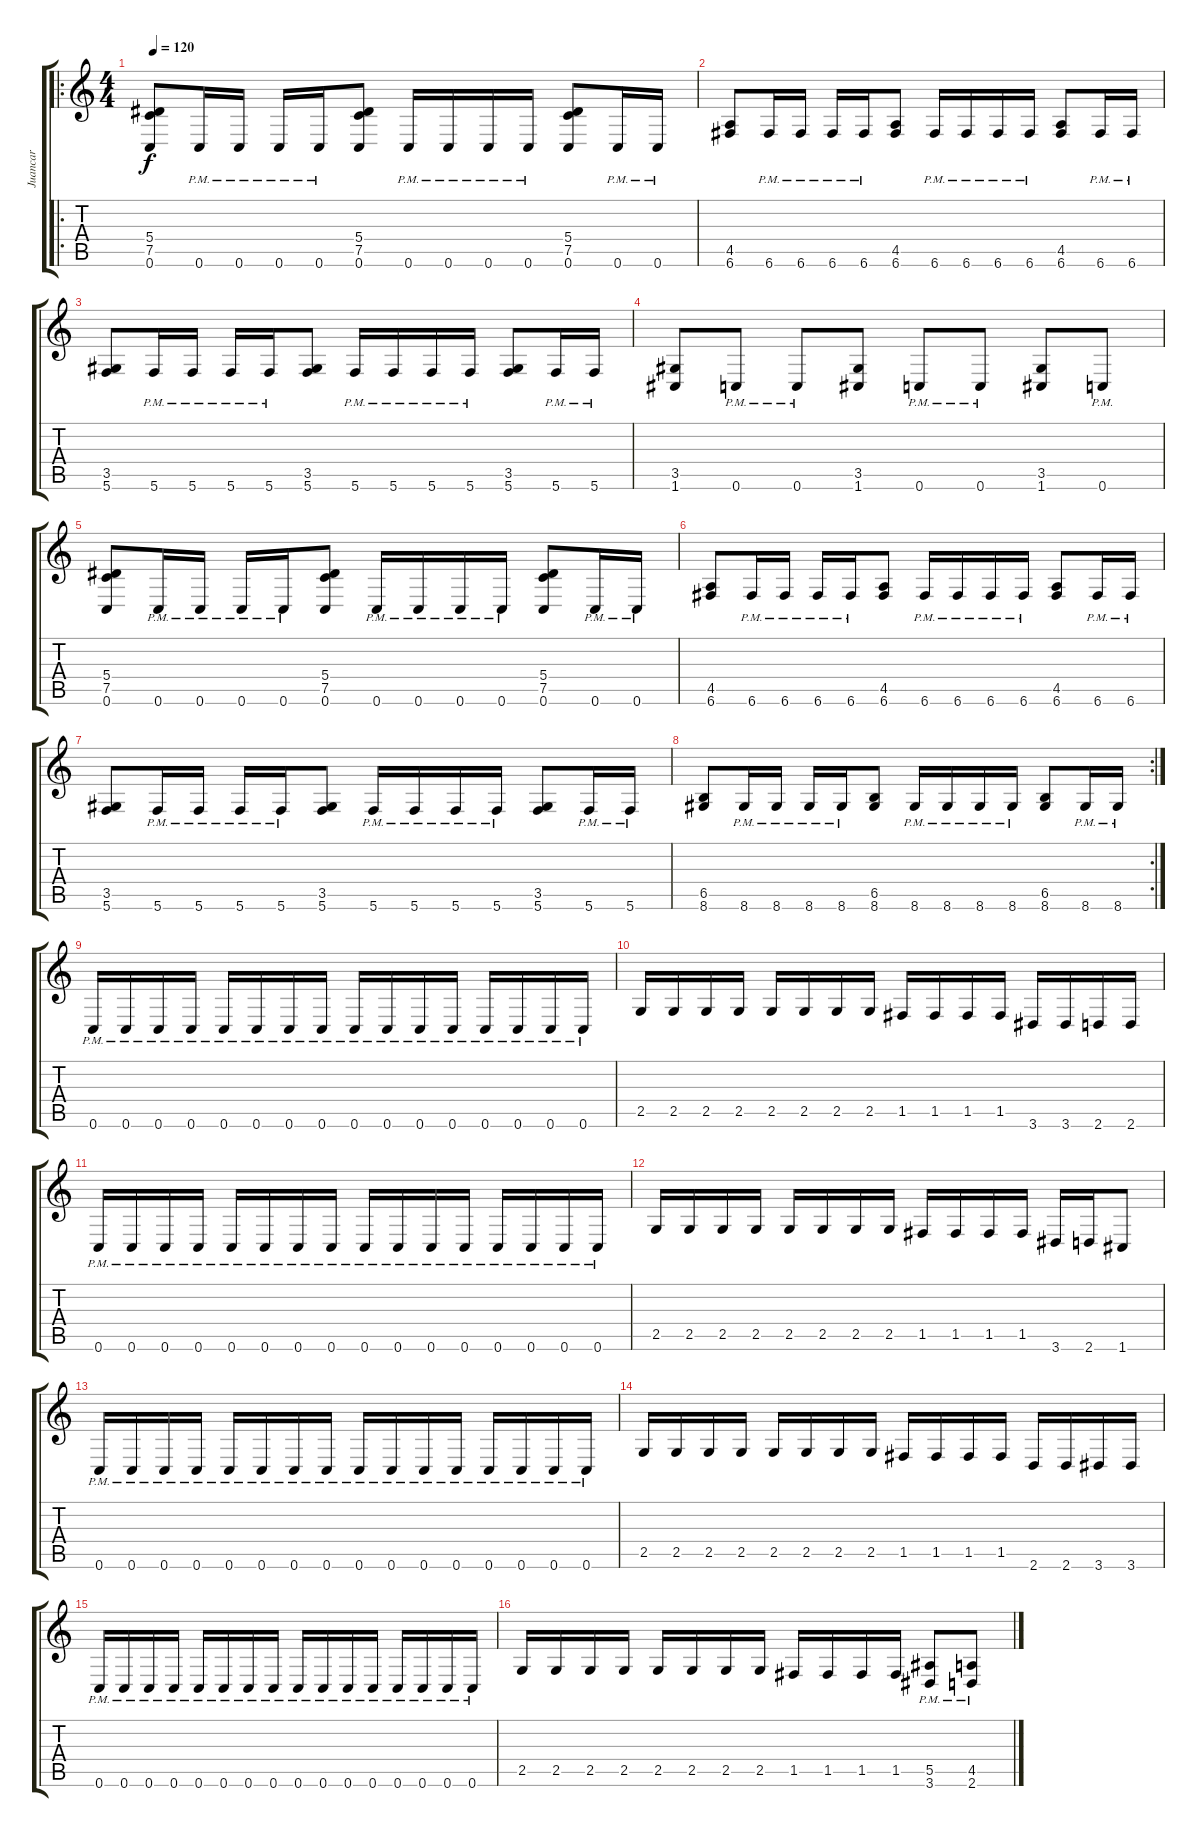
\track ("Juancar" "Juancar") {instrument distortionguitar}
\staff {score tabs}
\tuning (C4 G3 Eb3 Bb2 F2 C2) {hide}
\ro
\ts (4 4)
\tempo 120
\clef g2
\ks c
(5.4 7.5 0.6).8{dy f} 0.6{pm}.16 0.6{pm}.16 0.6{pm}.16 0.6{pm}.16 (5.4 7.5 0.6).8 0.6{pm}.16 0.6{pm}.16 0.6{pm}.16 0.6{pm}.16 (5.4 7.5 0.6).8 0.6{pm}.16 0.6{pm}.16 |
(4.5 6.6).8 6.6{pm}.16 6.6{pm}.16 6.6{pm}.16 6.6{pm}.16 (4.5 6.6).8 6.6{pm}.16 6.6{pm}.16 6.6{pm}.16 6.6{pm}.16 (4.5 6.6).8 6.6{pm}.16 6.6{pm}.16 |
(3.5 5.6).8 5.6{pm}.16 5.6{pm}.16 5.6{pm}.16 5.6{pm}.16 (3.5 5.6).8 5.6{pm}.16 5.6{pm}.16 5.6{pm}.16 5.6{pm}.16 (3.5 5.6).8 5.6{pm}.16 5.6{pm}.16 |
(3.5 1.6).8 0.6{pm}.8 0.6{pm}.8 (3.5 1.6).8 0.6{pm}.8 0.6{pm}.8 (3.5 1.6).8 0.6{pm}.8 |
(5.4 7.5 0.6).8 0.6{pm}.16 0.6{pm}.16 0.6{pm}.16 0.6{pm}.16 (5.4 7.5 0.6).8 0.6{pm}.16 0.6{pm}.16 0.6{pm}.16 0.6{pm}.16 (5.4 7.5 0.6).8 0.6{pm}.16 0.6{pm}.16 |
(4.5 6.6).8 6.6{pm}.16 6.6{pm}.16 6.6{pm}.16 6.6{pm}.16 (4.5 6.6).8 6.6{pm}.16 6.6{pm}.16 6.6{pm}.16 6.6{pm}.16 (4.5 6.6).8 6.6{pm}.16 6.6{pm}.16 |
(3.5 5.6).8 5.6{pm}.16 5.6{pm}.16 5.6{pm}.16 5.6{pm}.16 (3.5 5.6).8 5.6{pm}.16 5.6{pm}.16 5.6{pm}.16 5.6{pm}.16 (3.5 5.6).8 5.6{pm}.16 5.6{pm}.16 |
\rc 2
(6.5 8.6).8 8.6{pm}.16 8.6{pm}.16 8.6{pm}.16 8.6{pm}.16 (6.5 8.6).8 8.6{pm}.16 8.6{pm}.16 8.6{pm}.16 8.6{pm}.16 (6.5 8.6).8 8.6{pm}.16 8.6{pm}.16 |
0.6{pm}.16 0.6{pm}.16 0.6{pm}.16 0.6{pm}.16 0.6{pm}.16 0.6{pm}.16 0.6{pm}.16 0.6{pm}.16 0.6{pm}.16 0.6{pm}.16 0.6{pm}.16 0.6{pm}.16 0.6{pm}.16 0.6{pm}.16 0.6{pm}.16 0.6{pm}.16 |
2.5.16 2.5.16 2.5.16 2.5.16 2.5.16 2.5.16 2.5.16 2.5.16 1.5.16 1.5.16 1.5.16 1.5.16 3.6.16 3.6.16 2.6.16 2.6.16 |
0.6{pm}.16 0.6{pm}.16 0.6{pm}.16 0.6{pm}.16 0.6{pm}.16 0.6{pm}.16 0.6{pm}.16 0.6{pm}.16 0.6{pm}.16 0.6{pm}.16 0.6{pm}.16 0.6{pm}.16 0.6{pm}.16 0.6{pm}.16 0.6{pm}.16 0.6{pm}.16 |
2.5.16 2.5.16 2.5.16 2.5.16 2.5.16 2.5.16 2.5.16 2.5.16 1.5.16 1.5.16 1.5.16 1.5.16 3.6.16 2.6.16 1.6.8 |
0.6{pm}.16 0.6{pm}.16 0.6{pm}.16 0.6{pm}.16 0.6{pm}.16 0.6{pm}.16 0.6{pm}.16 0.6{pm}.16 0.6{pm}.16 0.6{pm}.16 0.6{pm}.16 0.6{pm}.16 0.6{pm}.16 0.6{pm}.16 0.6{pm}.16 0.6{pm}.16 |
2.5.16 2.5.16 2.5.16 2.5.16 2.5.16 2.5.16 2.5.16 2.5.16 1.5.16 1.5.16 1.5.16 1.5.16 2.6.16 2.6.16 3.6.16 3.6.16 |
0.6{pm}.16 0.6{pm}.16 0.6{pm}.16 0.6{pm}.16 0.6{pm}.16 0.6{pm}.16 0.6{pm}.16 0.6{pm}.16 0.6{pm}.16 0.6{pm}.16 0.6{pm}.16 0.6{pm}.16 0.6{pm}.16 0.6{pm}.16 0.6{pm}.16 0.6{pm}.16 |
2.5.16 2.5.16 2.5.16 2.5.16 2.5.16 2.5.16 2.5.16 2.5.16 1.5.16 1.5.16 1.5.16 1.5.16 (5.5{pm} 3.6{pm}).8 (4.5{pm} 2.6{pm}).8
